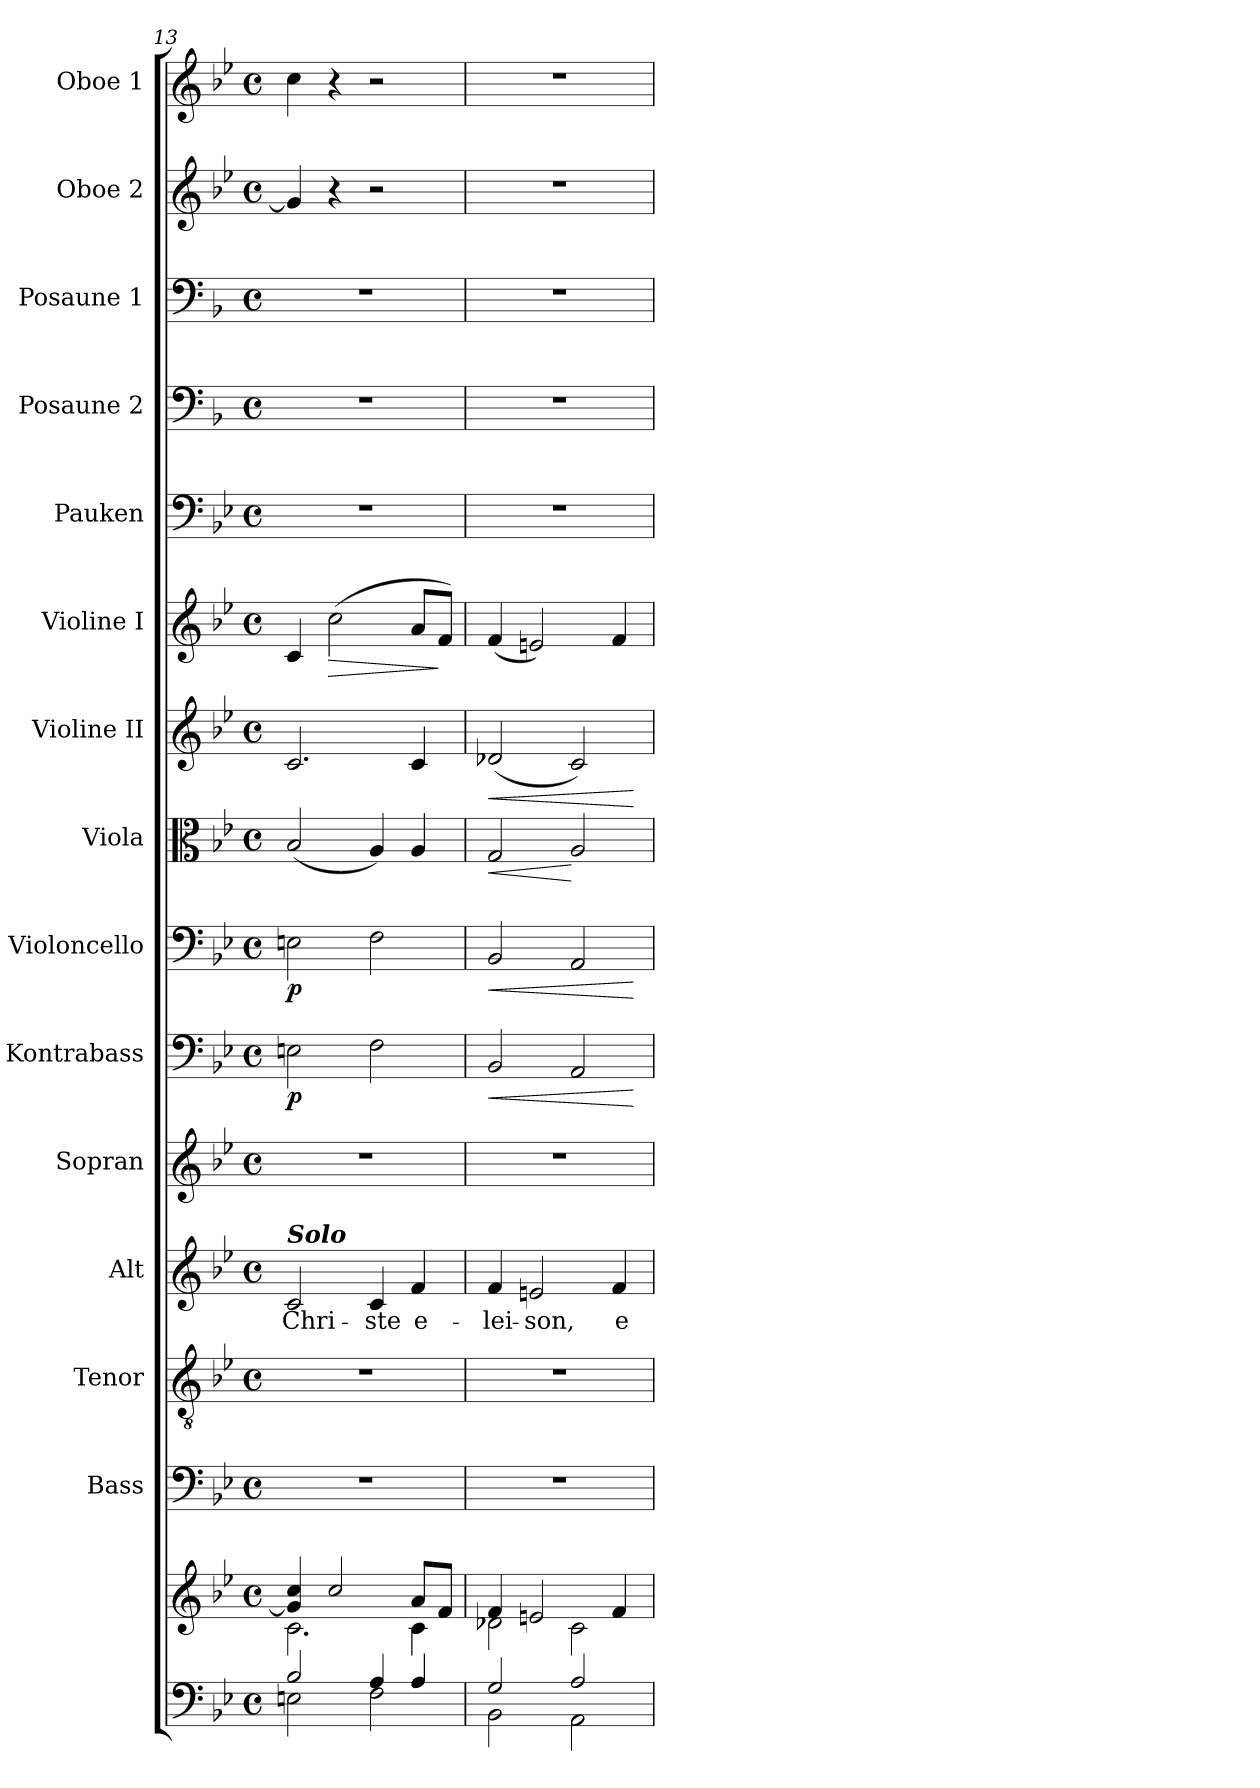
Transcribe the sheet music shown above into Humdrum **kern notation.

**kern	**kern	**kern	**kern	**kern	**text	**kern	**kern	**dynam	**kern	**dynam	**kern	**dynam	**kern	**dynam	**kern	**dynam	**kern	**kern	**kern	**kern	**kern
*part15	*part15	*part14	*part13	*part12	*part12	*part11	*part10	*part10	*part9	*part9	*part8	*part8	*part7	*part7	*part6	*part6	*part5	*part4	*part3	*part2	*part1
*staff16	*staff15	*staff14	*staff13	*staff12	*staff12	*staff11	*staff10	*staff10	*staff9	*staff9	*staff8	*staff8	*staff7	*staff7	*staff6	*staff6	*staff5	*staff4	*staff3	*staff2	*staff1
*	*	*I"Bass	*I"Tenor	*I"Alt	*	*I"Sopran	*I"Kontrabass	*	*I"Violoncello	*	*I"Viola	*	*I"Violine II	*	*I"Violine I	*	*I"Pauken	*I"Posaune 2	*I"Posaune 1	*I"Oboe 2	*I"Oboe 1
*	*	*I'B.	*I'T.	*I'A.	*	*I'S.	*I'Kb.	*	*I'Vc.	*	*I'Vla.	*	*I'Vl. II	*	*I'Vl. I	*	*I'Pk.	*I'Pos. 2	*I'Pos. 1	*I'Ob. 2	*I'Ob. 1
*clefF4	*clefG2	*clefF4	*clefGv2	*clefG2	*	*clefG2	*clefF4	*	*clefF4	*	*clefC3	*	*clefG2	*	*clefG2	*	*clefF4	*clefF4	*clefF4	*clefG2	*clefG2
*	*	*	*	*	*	*	*ITrd7c12	*	*	*	*	*	*	*	*	*	*	*ITrd4c7	*ITrd4c7	*	*
*k[b-e-]	*k[b-e-]	*k[b-e-]	*k[b-e-]	*k[b-e-]	*	*k[b-e-]	*k[b-e-]	*	*k[b-e-]	*	*k[b-e-]	*	*k[b-e-]	*	*k[b-e-]	*	*k[b-e-]	*k[b-e-]	*k[b-e-]	*k[b-e-]	*k[b-e-]
*B-:	*B-:	*B-:	*B-:	*B-:	*	*B-:	*B-:	*	*B-:	*	*B-:	*	*B-:	*	*B-:	*	*B-:	*B-:	*B-:	*B-:	*B-:
*M4/4	*M4/4	*M4/4	*M4/4	*M4/4	*	*M4/4	*M4/4	*	*M4/4	*	*M4/4	*	*M4/4	*	*M4/4	*	*M4/4	*M4/4	*M4/4	*M4/4	*M4/4
*met(c)	*met(c)	*met(c)	*met(c)	*met(c)	*	*met(c)	*met(c)	*	*met(c)	*	*met(c)	*	*met(c)	*	*met(c)	*	*met(c)	*met(c)	*met(c)	*met(c)	*met(c)
=13	=13	=13	=13	=13	=13	=13	=13	=13	=13	=13	=13	=13	=13	=13	=13	=13	=13	=13	=13	=13	=13
*^	*^	*	*	*	*	*	*	*	*	*	*	*	*	*	*	*	*	*	*	*	*
!	!	!	!	!	!	!LO:TX:a:Bi:t=Solo	!	!	!	!	!	!	!	!	!	!	!	!	!	!	!	!	!
!	!	!	!	!	!	!	!LO:LY:b	!	!	!LO:DY:b	!	!LO:DY:b	!	!	!	!	!	!	!	!	!	!	!
2B-/	2En\	4g/] 4cc/	2.c\	1r	1r	2c/	Chri-	1r	2EEn\	p	2En\	p	(<2B-/	.	2.c/	.	4c/	.	1r	1r	1r	4g/]	4cc\
!	!	!	!	!	!	!	!	!	!	!	!	!	!	!	!	!	!	!LO:HP:b	!	!	!	!	!
.	.	2cc/	.	.	.	.	.	.	.	.	.	.	.	.	.	.	(>2cc\	>	.	.	.	4r	4r
!	!	!	!	!	!	!	!LO:LY:b	!	!	!	!	!	!	!	!	!	!	!	!	!	!	!	!
4A/	2F\	.	.	.	.	4c/	-ste	.	2FF\	.	2F\	.	4A/)	.	.	.	.	.	.	.	.	2r	2r
!	!	!	!	!	!	!	!LO:LY:b	!	!	!	!	!	!	!	!	!	!	!	!	!	!	!	!
4A/	.	8a/L	4c\	.	.	4f/	e-	.	.	.	.	.	4A/	.	4c/	.	8a/L	.	.	.	.	.	.
.	.	8f/J	.	.	.	.	.	.	.	.	.	.	.	.	.	.	8f/J)	]	.	.	.	.	.
!!LO:PB:g=z
=14	=14	=14	=14	=14	=14	=14	=14	=14	=14	=14	=14	=14	=14	=14	=14	=14	=14	=14	=14	=14	=14	=14	=14
!	!	!	!	!	!	!	!LO:LY:b	!	!	!LO:HP:b	!	!LO:HP:b	!	!LO:HP:b	!	!LO:HP:b	!	!	!	!	!	!	!
2G/	2BB-\	4f/	2d-X\	1r	1r	4f/	-lei-	1r	2BBB-/	<	2BB-/	<	2G/	<	(<2d-X/	<	(<4f/	.	1r	1r	1r	1r	1r
!	!	!	!	!	!	!	!LO:LY:b	!	!	!	!	!	!	!	!	!	!	!	!	!	!	!	!
.	.	2en/	.	.	.	2en/	-son,	.	.	.	.	.	.	.	.	.	2en/)	.	.	.	.	.	.
2A/	2AA\	.	2c\	.	.	.	.	.	2AAA/	.	2AA/	.	2A/	[	2c/)	.	.	.	.	.	.	.	.
!	!	!	!	!	!	!	!LO:LY:b	!	!	!	!	!	!	!	!	!	!	!	!	!	!	!	!
.	.	4f/	.	.	.	4f/	e-	.	.	.	.	.	.	.	.	.	4f/	.	.	.	.	.	.
*v	*v	*	*	*	*	*	*	*	*	*	*	*	*	*	*	*	*	*	*	*	*	*	*
*	*v	*v	*	*	*	*	*	*	*	*	*	*	*	*	*	*	*	*	*	*	*	*
.	.	.	.	.	.	.	.	[	.	[	.	.	.	[	.	.	.	.	.	.	.
=	=	=	=	=	=	=	=	=	=	=	=	=	=	=	=	=	=	=	=	=	=
*-	*-	*-	*-	*-	*-	*-	*-	*-	*-	*-	*-	*-	*-	*-	*-	*-	*-	*-	*-	*-	*-
